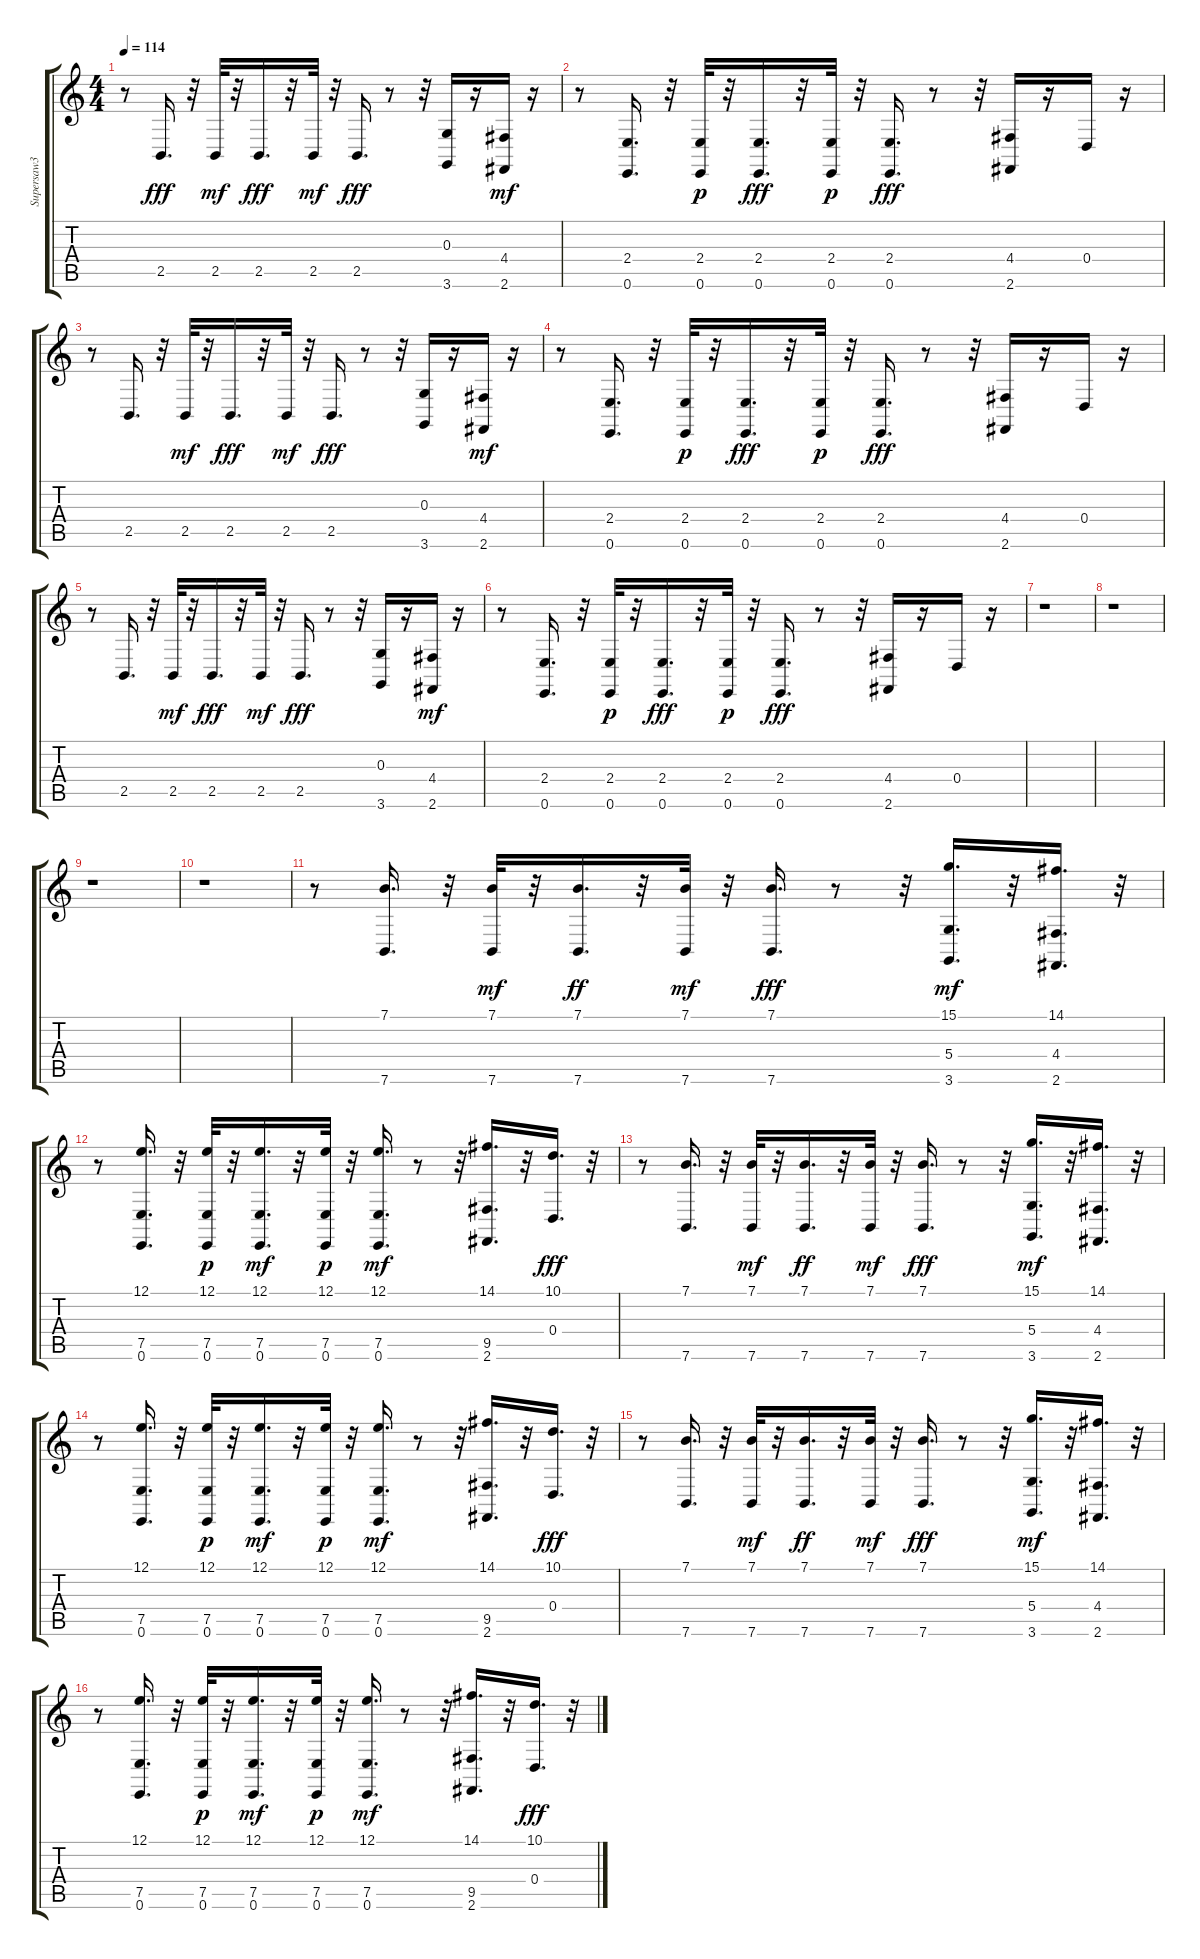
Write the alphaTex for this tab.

\track ("Supersaw3" "Supersaw3") {instrument lead2sawtooth}
\staff {score tabs}
\tuning (E4 B3 G3 D3 A2 E2) {hide}
\ts (4 4)
\tempo 114
\clef g2
\ks c
r.8{dy fff} 2.5.16{d} r.32 2.5.32{dy mf} r.32 2.5.16{d dy fff} r.32 2.5.32{dy mf} r.32 2.5.16{d dy fff} r.8 r.32 (0.3 3.6).16 r.16 (4.4 2.6).16{dy mf} r.16 |
r.8 (2.4 0.6).16{d} r.32 (2.4 0.6).32{dy p} r.32 (2.4 0.6).16{d dy fff} r.32 (2.4 0.6).32{dy p} r.32 (2.4 0.6).16{d dy fff} r.8 r.32 (4.4 2.6).16 r.16 0.4.16 r.16 |
r.8 2.5.16{d} r.32 2.5.32{dy mf} r.32 2.5.16{d dy fff} r.32 2.5.32{dy mf} r.32 2.5.16{d dy fff} r.8 r.32 (0.3 3.6).16 r.16 (4.4 2.6).16{dy mf} r.16 |
r.8 (2.4 0.6).16{d} r.32 (2.4 0.6).32{dy p} r.32 (2.4 0.6).16{d dy fff} r.32 (2.4 0.6).32{dy p} r.32 (2.4 0.6).16{d dy fff} r.8 r.32 (4.4 2.6).16 r.16 0.4.16 r.16 |
r.8 2.5.16{d} r.32 2.5.32{dy mf} r.32 2.5.16{d dy fff} r.32 2.5.32{dy mf} r.32 2.5.16{d dy fff} r.8 r.32 (0.3 3.6).16 r.16 (4.4 2.6).16{dy mf} r.16 |
r.8 (2.4 0.6).16{d} r.32 (2.4 0.6).32{dy p} r.32 (2.4 0.6).16{d dy fff} r.32 (2.4 0.6).32{dy p} r.32 (2.4 0.6).16{d dy fff} r.8 r.32 (4.4 2.6).16 r.16 0.4.16 r.16 |
r.1 |
r.1 |
r.1 |
r.1 |
r.8 (7.1 7.6).16{d} r.32 (7.1 7.6).32{dy mf} r.32 (7.1 7.6).16{d dy ff} r.32 (7.1 7.6).32{dy mf} r.32 (7.1 7.6).16{d dy fff} r.8 r.32 (15.1 5.4 3.6).16{d dy mf} r.32 (14.1 4.4 2.6).16{d} r.32 |
r.8 (12.1 7.5 0.6).16{d} r.32 (12.1 7.5 0.6).32{dy p} r.32 (12.1 7.5 0.6).16{d dy mf} r.32 (12.1 7.5 0.6).32{dy p} r.32 (12.1 7.5 0.6).16{d dy mf} r.8 r.32 (14.1 9.5 2.6).16{d} r.32 (10.1 0.4).16{d dy fff} r.32 |
r.8 (7.1 7.6).16{d} r.32 (7.1 7.6).32{dy mf} r.32 (7.1 7.6).16{d dy ff} r.32 (7.1 7.6).32{dy mf} r.32 (7.1 7.6).16{d dy fff} r.8 r.32 (15.1 5.4 3.6).16{d dy mf} r.32 (14.1 4.4 2.6).16{d} r.32 |
r.8 (12.1 7.5 0.6).16{d} r.32 (12.1 7.5 0.6).32{dy p} r.32 (12.1 7.5 0.6).16{d dy mf} r.32 (12.1 7.5 0.6).32{dy p} r.32 (12.1 7.5 0.6).16{d dy mf} r.8 r.32 (14.1 9.5 2.6).16{d} r.32 (10.1 0.4).16{d dy fff} r.32 |
r.8 (7.1 7.6).16{d} r.32 (7.1 7.6).32{dy mf} r.32 (7.1 7.6).16{d dy ff} r.32 (7.1 7.6).32{dy mf} r.32 (7.1 7.6).16{d dy fff} r.8 r.32 (15.1 5.4 3.6).16{d dy mf} r.32 (14.1 4.4 2.6).16{d} r.32 |
r.8 (12.1 7.5 0.6).16{d} r.32 (12.1 7.5 0.6).32{dy p} r.32 (12.1 7.5 0.6).16{d dy mf} r.32 (12.1 7.5 0.6).32{dy p} r.32 (12.1 7.5 0.6).16{d dy mf} r.8 r.32 (14.1 9.5 2.6).16{d} r.32 (10.1 0.4).16{d dy fff} r.32
